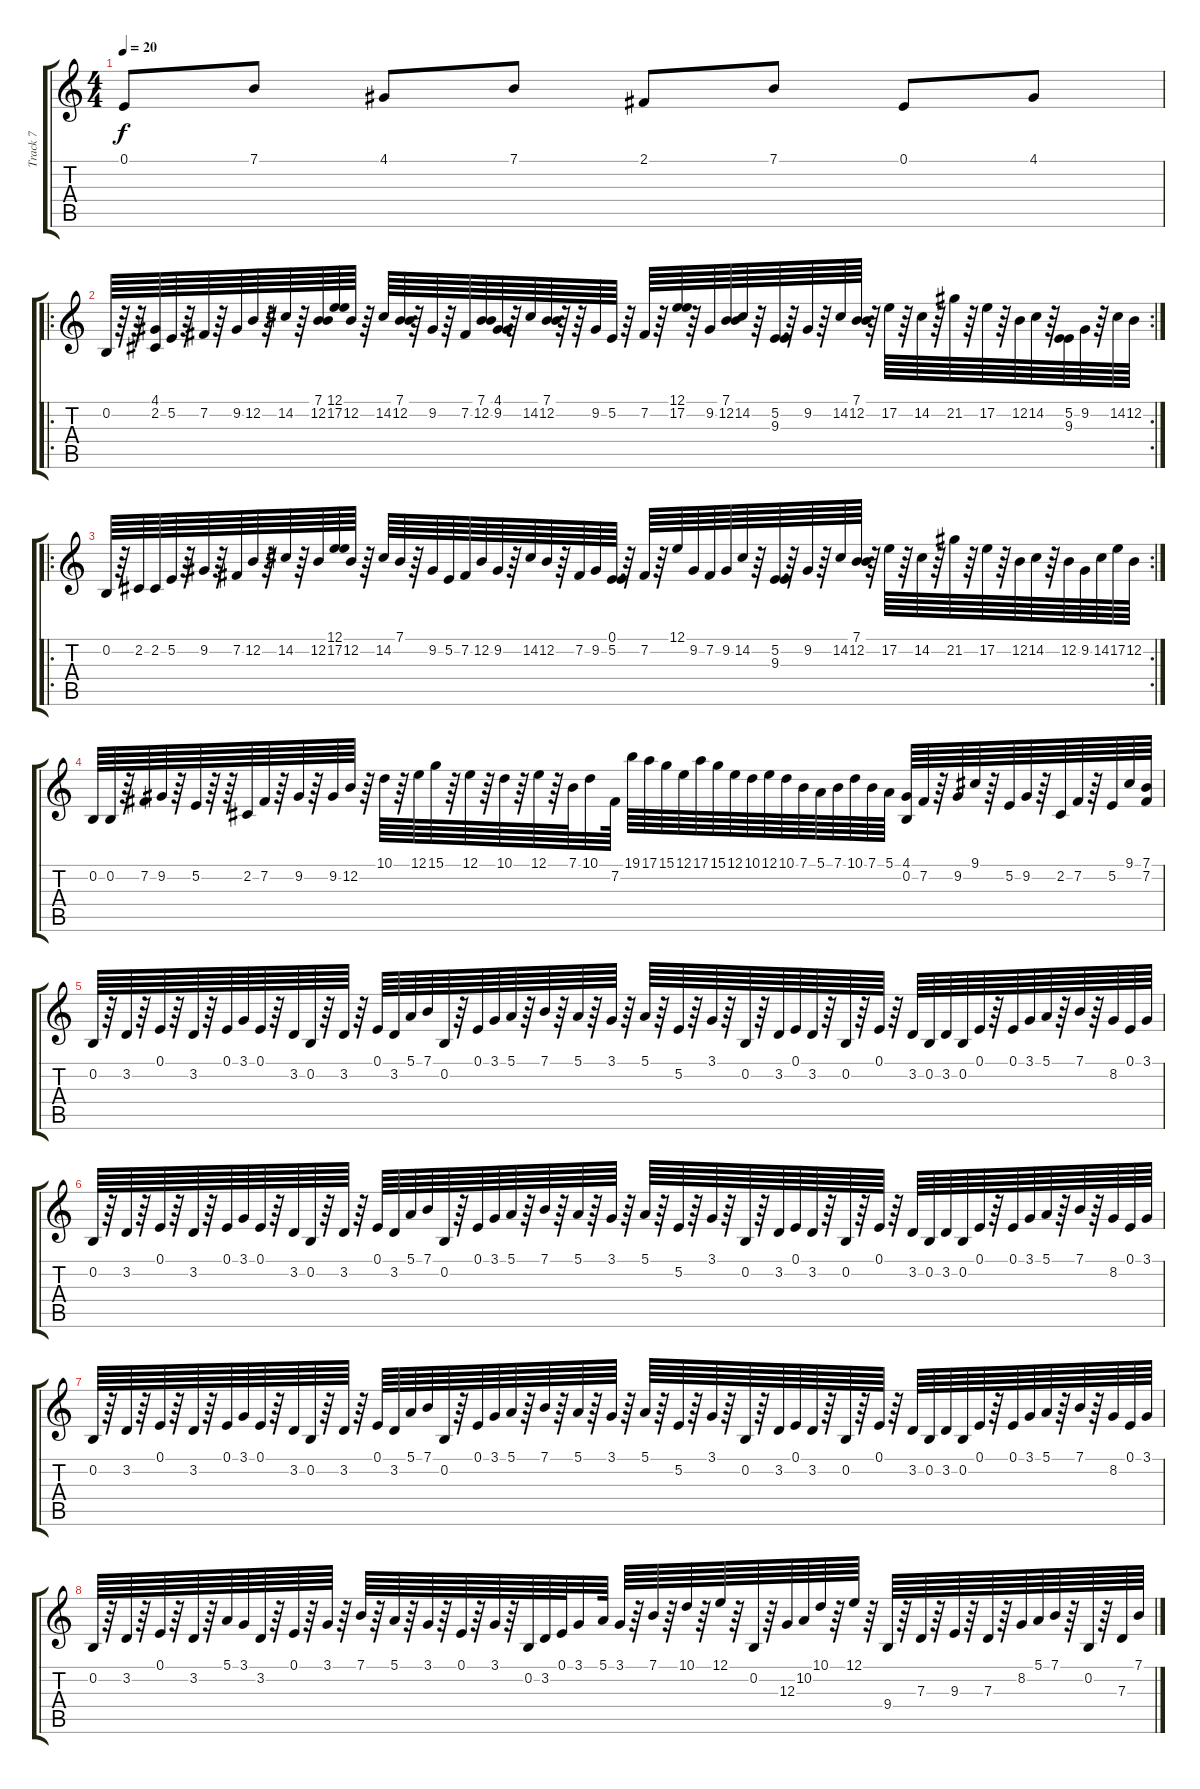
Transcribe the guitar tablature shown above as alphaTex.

\track ("Track 7" "Track 7") {instrument vibraphone}
\staff {score tabs}
\tuning (E4 B3 G3 D3 A2 E2) {hide}
\ts (4 4)
\tempo 20
\clef g2
\ks c
0.1.8{dy f instrument vibraphone} 7.1.8 4.1.8 7.1.8 2.1.8 7.1.8 0.1.8 4.1.8 |
\ro
\rc 2
0.2.64 r.64 r.64 (4.1 2.2).64 5.2.64 r.64 7.2.64 r.64 9.2.64 12.2.64 r.64 14.2.64 r.64 (7.1 12.2).64 (12.1 17.2).64 12.2.64 r.64 14.2.64 (7.1 12.2).64 r.64 9.2.64 r.64 7.2.64 (7.1 12.2).64 (4.1 9.2).64 r.64 14.2.64 (7.1 12.2).64 r.64 r.64 9.2.64 5.2.64 r.64 7.2.64 r.64 (12.1 17.2).64 r.64 9.2.64 (7.1 12.2).64 14.2.64 r.64 (5.2 9.3).64 r.64 9.2.64 r.64 14.2.64 (7.1 12.2).64 r.64 17.2.64 r.64 14.2.64 r.64 21.2.64 r.64 17.2.64 r.64 12.2.64 14.2.64 r.64 (5.2 9.3).64 9.2.64 r.64 14.2.64 12.2.64 |
\ro
\rc 2
0.2.64 r.64 2.2.64 2.2.64 5.2.64 r.64 9.2.64 r.64 7.2.64 12.2.64 r.64 14.2.64 r.64 12.2.64 (12.1 17.2).64 12.2.64 r.64 14.2.64 7.1.64 r.64 9.2.64 5.2.64 7.2.64 12.2.64 9.2.64 r.64 14.2.64 12.2.64 r.64 7.2.64 9.2.64 (0.1 5.2).64 r.64 7.2.64 r.64 12.1.64 9.2.64 7.2.64 9.2.64 14.2.64 r.64 (5.2 9.3).64 r.64 9.2.64 r.64 14.2.64 (7.1 12.2).64 r.64 17.2.64 r.64 14.2.64 r.64 21.2.64 r.64 17.2.64 r.64 12.2.64 14.2.64 r.64 12.2.64 9.2.64 14.2.64 17.2.64 12.2.64 |
0.2.64 0.2.64 r.64 7.2.64 9.2.64 r.64 5.2.64 r.64 r.64 2.2.64 7.2.64 r.64 9.2.64 r.64 9.2.64 12.2.64 r.64 10.1.64 r.64 12.1.64 15.1.64 r.64 12.1.64 r.64 10.1.64 r.64 12.1.64 r.64 7.1.64 10.1.32 7.2.64 19.1.64 17.1.64 15.1.64 12.1.64 17.1.64 15.1.64 12.1.64 10.1.64 12.1.64 10.1.64 7.1.64 5.1.64 7.1.64 10.1.64 7.1.64 5.1.64 (4.1 0.2).64 7.2.64 r.64 9.2.64 9.1.64 r.64 5.2.64 9.2.64 r.64 2.2.64 7.2.64 r.64 5.2.64 9.1.64 (7.1 7.2).64 |
0.2.64 r.64 3.2.64 r.64 0.1.64 r.64 3.2.64 r.64 0.1.64 3.1.64 0.1.64 r.64 3.2.64 0.2.64 r.64 3.2.64 r.64 0.1.64 3.2.64 5.1.64 7.1.64 0.2.64 r.64 0.1.64 3.1.64 5.1.64 r.64 7.1.64 r.64 5.1.64 r.64 3.1.64 r.64 5.1.64 r.64 5.2.64 r.64 3.1.64 r.64 0.2.64 r.64 3.2.64 0.1.64 3.2.64 r.64 0.2.64 r.64 0.1.64 r.64 3.2.64 0.2.64 3.2.64 0.2.64 0.1.64 r.64 0.1.64 3.1.64 5.1.64 r.64 7.1.64 r.64 8.2.64 0.1.64 3.1.64 |
0.2.64 r.64 3.2.64 r.64 0.1.64 r.64 3.2.64 r.64 0.1.64 3.1.64 0.1.64 r.64 3.2.64 0.2.64 r.64 3.2.64 r.64 0.1.64 3.2.64 5.1.64 7.1.64 0.2.64 r.64 0.1.64 3.1.64 5.1.64 r.64 7.1.64 r.64 5.1.64 r.64 3.1.64 r.64 5.1.64 r.64 5.2.64 r.64 3.1.64 r.64 0.2.64 r.64 3.2.64 0.1.64 3.2.64 r.64 0.2.64 r.64 0.1.64 r.64 3.2.64 0.2.64 3.2.64 0.2.64 0.1.64 r.64 0.1.64 3.1.64 5.1.64 r.64 7.1.64 r.64 8.2.64 0.1.64 3.1.64 |
0.2.64 r.64 3.2.64 r.64 0.1.64 r.64 3.2.64 r.64 0.1.64 3.1.64 0.1.64 r.64 3.2.64 0.2.64 r.64 3.2.64 r.64 0.1.64 3.2.64 5.1.64 7.1.64 0.2.64 r.64 0.1.64 3.1.64 5.1.64 r.64 7.1.64 r.64 5.1.64 r.64 3.1.64 r.64 5.1.64 r.64 5.2.64 r.64 3.1.64 r.64 0.2.64 r.64 3.2.64 0.1.64 3.2.64 r.64 0.2.64 r.64 0.1.64 r.64 3.2.64 0.2.64 3.2.64 0.2.64 0.1.64 r.64 0.1.64 3.1.64 5.1.64 r.64 7.1.64 r.64 8.2.64 0.1.64 3.1.64 |
0.2.64 r.64 3.2.64 r.64 0.1.64 r.64 3.2.64 r.64 5.1.64 3.1.64 3.2.64 r.64 0.1.64 r.64 3.1.64 r.64 7.1.64 r.64 5.1.64 r.64 3.1.64 r.64 0.1.64 r.64 3.1.64 r.64 0.2.64 3.2.64 0.1.64 3.1.32 5.1.64 3.1.64 r.64 7.1.64 r.64 10.1.64 r.64 12.1.64 r.64 0.2.64 r.64 12.3.64 10.2.64 10.1.64 r.64 12.1.64 r.64 9.4.64 r.64 7.3.64 r.64 9.3.64 r.64 7.3.64 r.64 8.2.64 5.1.64 7.1.64 r.64 0.2.64 r.64 7.3.64 7.1.64
